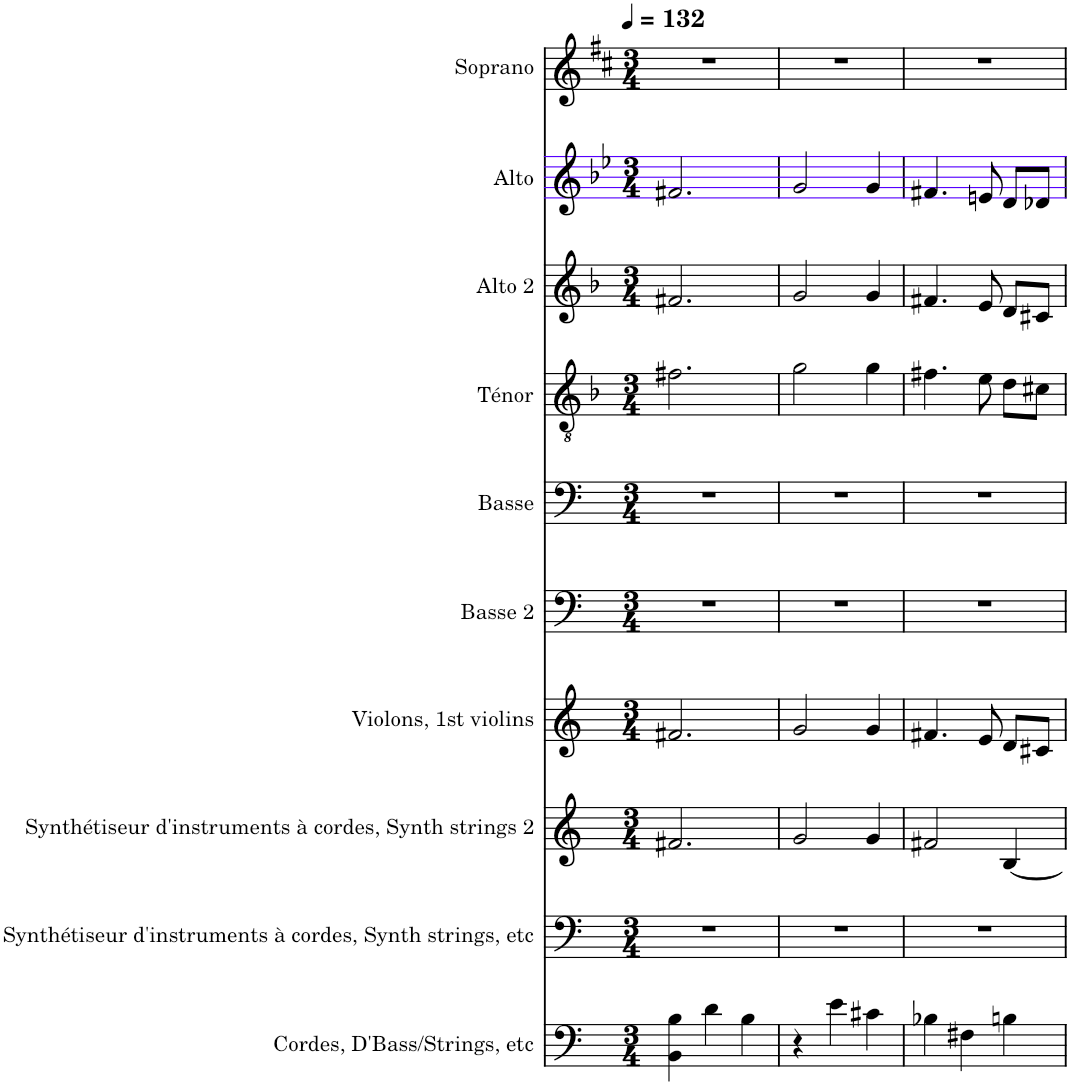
**kern	**kern	**kern	**kern	**kern	**kern	**kern	**kern	**kern	**kern
*part10	*part9	*part8	*part7	*part6	*part5	*part4	*part3	*part2	*part1
*staff10	*staff9	*staff8	*staff7	*staff6	*staff5	*staff4	*staff3	*staff2	*staff1
*I"Cordes, D'Bass/Strings, etc	*I"Synthétiseur d'instruments à cordes, Synth strings, etc	*I"Synthétiseur d'instruments à cordes, Synth strings 2	*I"Violons, 1st violins	*I"Basse 2	*I"Basse	*I"Ténor	*I"Alto 2	*I"Alto	*I"Soprano
*I'St.	*I'Synth.	*I'Synth.	*I'Vlns.	*I'B2.	*I'B.	*I'T.	*I'A2.	*I'A.	*I'S.
*	*	*	*	*	*	*	*	*stria5	*
*clefF4	*clefF4	*clefG2	*clefG2	*clefF4	*clefF4	*clefGv2	*clefG2	*clefG2	*clefG2
*k[]	*k[]	*k[]	*k[]	*k[]	*k[]	*k[b-]	*k[b-]	*k[b-e-]	*k[f#c#]
*M3/4	*M3/4	*M3/4	*M3/4	*M3/4	*M3/4	*M3/4	*M3/4	*M3/4	*M3/4
*MM132	*MM132	*MM132	*MM132	*MM132	*MM132	*MM132	*MM132	*MM132	*MM132
=1	=1	=1	=1	=1	=1	=1	=1	=1	=1
4BB\ 4B\	2.r	2.f#X/	2.f#X/	2.r	2.r	2.f#X\	2.f#X/	2.f#X/	2.r
4d\	.	.	.	.	.	.	.	.	.
4B\	.	.	.	.	.	.	.	.	.
=2	=2	=2	=2	=2	=2	=2	=2	=2	=2
4r	2.r	2g/	2g/	2.r	2.r	2g\	2g/	2g/	2.r
4e\	.	.	.	.	.	.	.	.	.
4c#X\	.	4g/	4g/	.	.	4g\	4g/	4g/	.
=3	=3	=3	=3	=3	=3	=3	=3	=3	=3
4B-X\	2.r	2f#X/	4.f#X/	2.r	2.r	4.f#X\	4.f#X/	4.f#X/	2.r
4F#X\	.	.	.	.	.	.	.	.	.
.	.	.	8e/	.	.	8e\	8e/	8en/	.
4Bn\	.	[4B/	8d/L	.	.	8d\L	8d/L	8d/L	.
.	.	.	8c#X/J	.	.	8c#X\J	8c#X/J	8d-X/J	.
=	=	=	=	=	=	=	=	=	=
*-	*-	*-	*-	*-	*-	*-	*-	*-	*-
